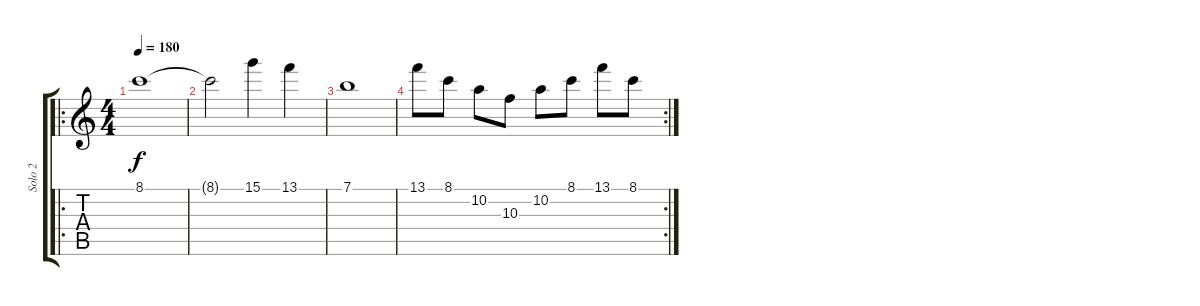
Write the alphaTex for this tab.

\track ("Solo 2" "Solo 2") {instrument distortionguitar}
\staff {score tabs}
\tuning (E4 B3 G3 D3 A2 E2) {hide}
\ro
\ts (4 4)
\tempo 180
\clef g2
\ks c
8.1.1{dy f} |
8.1{t}.2 15.1.4 13.1.4 |
7.1.1 |
\rc 2
13.1.8 8.1.8 10.2.8 10.3.8 10.2.8 8.1.8 13.1.8 8.1.8
